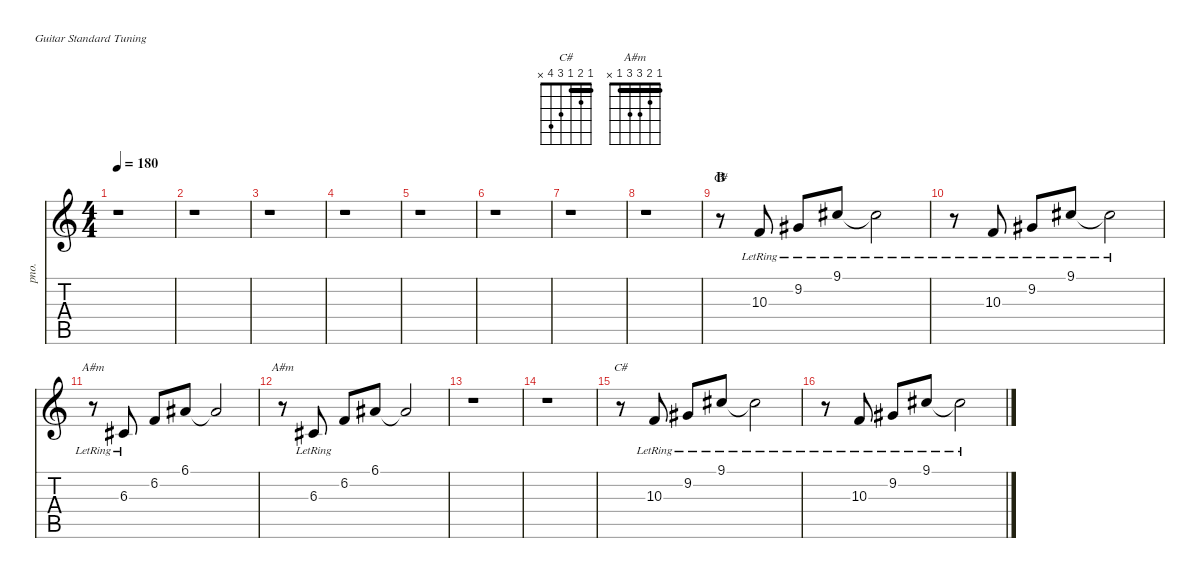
\defaultSystemsLayout 4
\hideDynamics
\bracketExtendMode nobrackets
\track ("Arpejo" "pno.") {instrument acousticgrandpiano}
\staff {score tabs}
\tuning (E4 B3 G3 D3 A2 E2)
\chord ("C#" 1 2 1 3 4 x) {barre 1}
\chord ("A#m" 1 2 3 3 1 x) {barre 1}
\ts (4 4)
\tempo 180
\clef g2
\ks c
r.1{dy f} |
r.1 |
r.1 |
r.1 |
r.1 |
r.1 |
r.1 |
r.1 |
\section ("" "B")
r.8{ch "C#"} 10.3{lr}.8 9.2{lr acc #}.8 9.1{lr acc #}.8 9.1{lr t acc #}.2 |
r.8 10.3{lr}.8 9.2{lr acc #}.8 9.1{lr acc #}.8 9.1{lr t acc #}.2 |
r.8{ch "A#m"} 6.3{lr acc #}.8 6.2.8 6.1{acc #}.8 6.1{t acc #}.2 |
r.8{ch "A#m"} 6.3{lr acc #}.8 6.2.8 6.1{acc #}.8 6.1{t acc #}.2 |
r.1 |
r.1 |
r.8{ch "C#"} 10.3{lr}.8 9.2{lr acc #}.8 9.1{lr acc #}.8 9.1{lr t acc #}.2 |
r.8 10.3{lr}.8 9.2{lr acc #}.8 9.1{lr acc #}.8 9.1{lr t acc #}.2
